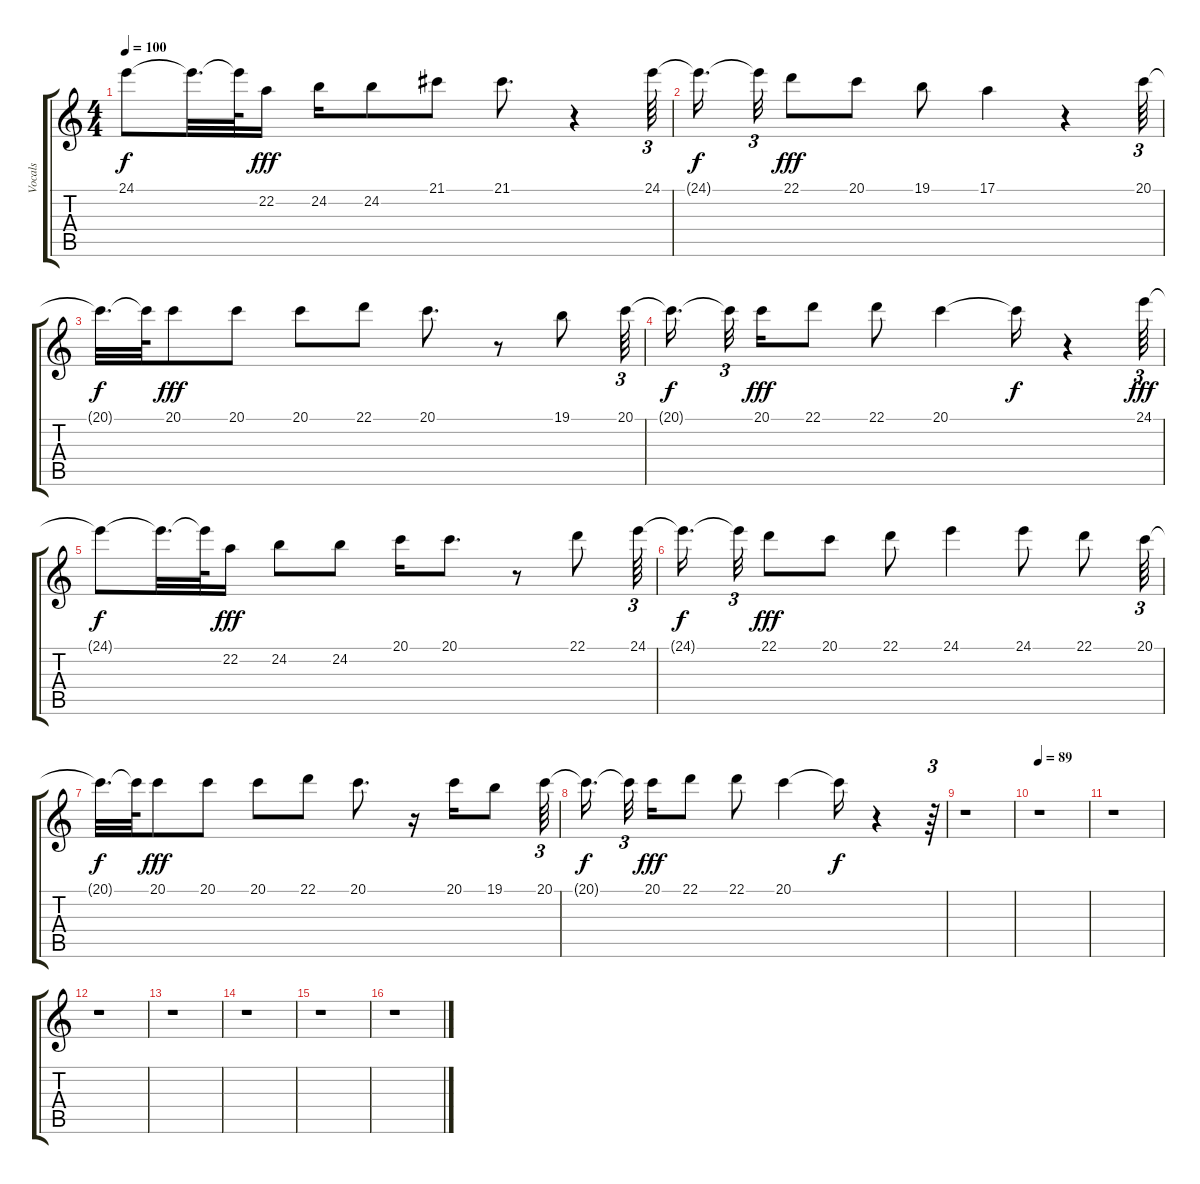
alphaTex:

\track ("Vocals" "Vocals") {instrument lead6voice}
\staff {score tabs}
\tuning (E4 B3 G3 D3 A2 E2) {hide}
\ts (4 4)
\tempo 100
\clef g2
\ks c
24.1{t}.8{dy f} 24.1{t}.32{d} 24.1{t}.64 22.2.16{dy fff} 24.2.16 24.2.8 21.1.8 21.1.8{d} r.4 24.1.64{tu (3 2)} |
24.1{t}.16{d dy f beam splitsecondary} 24.1{t}.32{tu (3 2)} 22.1.8{dy fff} 20.1.8 19.1.8 17.1.4 r.4 20.1.64{tu (3 2)} |
20.1{t}.32{d dy f} 20.1{t}.64 20.1.8{dy fff} 20.1.8 20.1.8 22.1.8 20.1.8{d} r.8 19.1.8 20.1.64{tu (3 2)} |
20.1{t}.16{d dy f beam splitsecondary} 20.1{t}.32{tu (3 2) beam splitsecondary} 20.1.16{dy fff} 22.1.8 22.1.8 20.1.4 20.1{t}.16{dy f} r.4 24.1.64{tu (3 2) dy fff} |
24.1{t}.8{dy f} 24.1{t}.32{d} 24.1{t}.64 22.2.16{dy fff} 24.2.8 24.2.8 20.1.16 20.1.8{d} r.8 22.1.8 24.1.64{tu (3 2)} |
24.1{t}.16{d dy f beam splitsecondary} 24.1{t}.32{tu (3 2)} 22.1.8{dy fff} 20.1.8 22.1.8 24.1.4 24.1.8 22.1.8 20.1.64{tu (3 2)} |
20.1{t}.32{d dy f} 20.1{t}.64 20.1.8{dy fff} 20.1.8 20.1.8 22.1.8 20.1.8{d} r.16 20.1.16 19.1.8 20.1.64{tu (3 2)} |
20.1{t}.16{d dy f beam splitsecondary} 20.1{t}.32{tu (3 2) beam splitsecondary} 20.1.16{dy fff} 22.1.8 22.1.8 20.1.4 20.1{t}.16{dy f} r.4 r.64{tu (3 2)} |
r.1 |
\tempo 89
r.1 |
r.1 |
r.1 |
r.1 |
r.1 |
r.1 |
r.1
